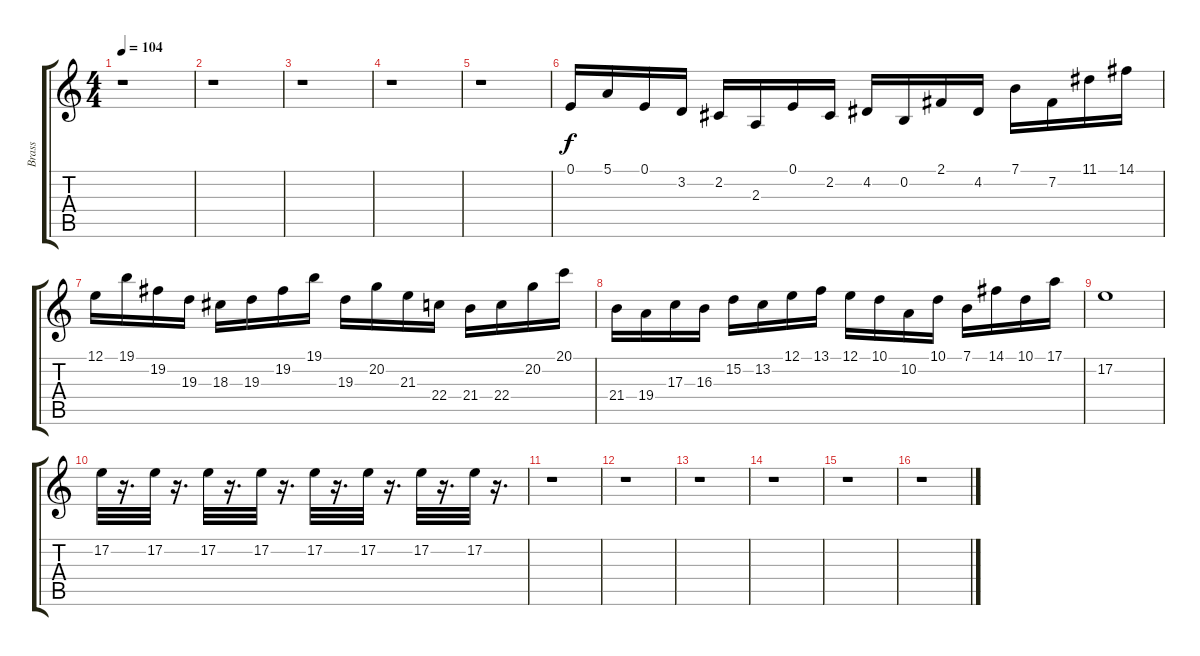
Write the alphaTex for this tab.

\track ("Brass   " "Brass   ") {instrument drawbarorgan}
\staff {score tabs}
\tuning (E4 B3 G3 D3 A2 E2) {hide}
\ts (4 4)
\tempo 104
\clef g2
\ks c
r.1{dy fff} |
r.1 |
r.1 |
r.1 |
r.1 |
0.1.16{dy f} 5.1.16 0.1.16 3.2.16 2.2.16 2.3.16 0.1.16 2.2.16 4.2.16 0.2.16 2.1.16 4.2.16 7.1.16 7.2.16 11.1.16 14.1.16 |
12.1.16 19.1.16 19.2.16 19.3.16 18.3.16 19.3.16 19.2.16 19.1.16 19.3.16 20.2.16 21.3.16 22.4.16 21.4.16 22.4.16 20.2.16 20.1.16 |
21.4.16 19.4.16 17.3.16 16.3.16 15.2.16 13.2.16 12.1.16 13.1.16 12.1.16 10.1.16 10.2.16 10.1.16 7.1.16 14.1.16 10.1.16 17.1.16 |
17.2.1 |
17.2.32 r.16{d} 17.2.32 r.16{d} 17.2.32 r.16{d} 17.2.32 r.16{d} 17.2.32 r.16{d} 17.2.32 r.16{d} 17.2.32 r.16{d} 17.2.32 r.16{d} |
r.1 |
r.1 |
r.1 |
r.1 |
r.1 |
r.1
